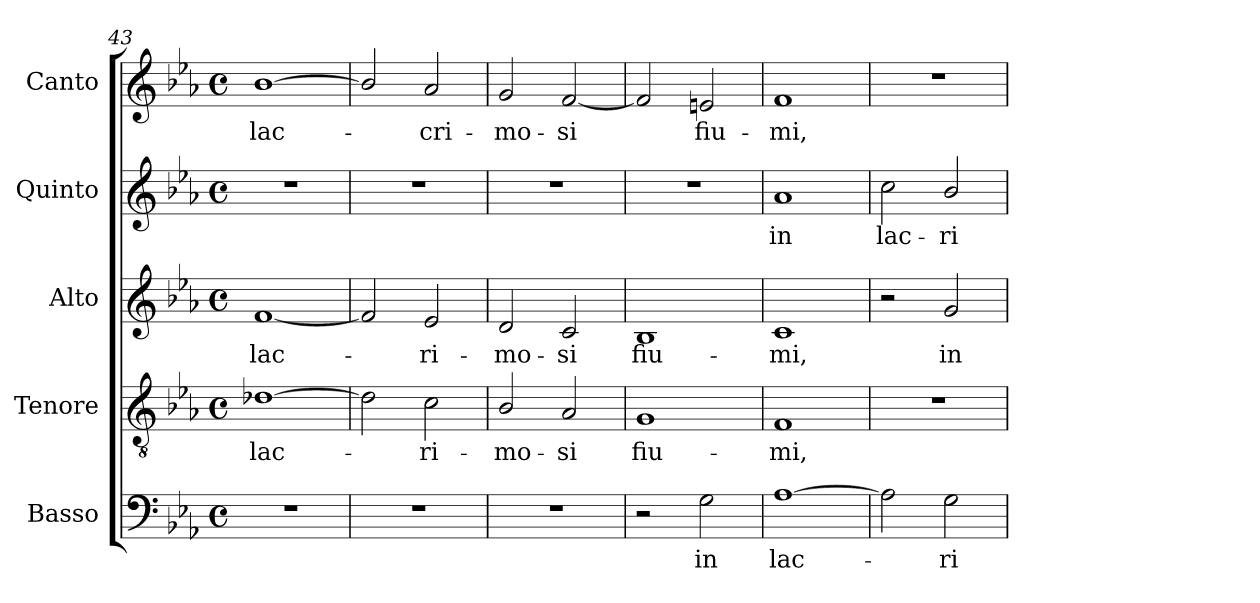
**kern	**text	**kern	**text	**kern	**text	**kern	**text	**kern	**text
*part5	*part5	*part4	*part4	*part3	*part3	*part2	*part2	*part1	*part1
*staff5	*staff5	*staff4	*staff4	*staff3	*staff3	*staff2	*staff2	*staff1	*staff1
*I"Basso	*	*I"Tenore	*	*I"Alto	*	*I"Quinto	*	*I"Canto	*
*I'B.	*	*I'T.	*	*I'A.	*	*	*	*	*
*clefF4	*	*clefGv2	*	*clefG2	*	*clefG2	*	*clefG2	*
*	*	*ITrd7c12	*	*	*	*	*	*	*
*k[b-e-a-]	*	*k[b-e-a-]	*	*k[b-e-a-]	*	*k[b-e-a-]	*	*k[b-e-a-]	*
*E-:	*	*E-:	*	*E-:	*	*E-:	*	*E-:	*
*M4/4	*	*M4/4	*	*M4/4	*	*M4/4	*	*M4/4	*
*met(c)	*	*met(c)	*	*met(c)	*	*met(c)	*	*met(c)	*
=43	=43	=43	=43	=43	=43	=43	=43	=43	=43
!	!	!	!LO:LY:b:color=#000000	!	!	!	!	!	!
!	!	!	!	!	!LO:LY:b:color=#000000	!	!	!	!
!	!	!	!	!	!	!	!	!	!LO:LY:b:color=#000000
1r	.	[>1D-Xi	lac-	[<1fi	lac-	1r	.	[<1b-i	lac-
=44	=44	=44	=44	=44	=44	=44	=44	=44	=44
1r	.	2D-i\]	.	2fi/]	.	1r	.	2b-i/]	.
!	!	!	!LO:LY:b:color=#000000	!	!	!	!	!	!
!	!	!	!	!	!LO:LY:b:color=#000000	!	!	!	!
!	!	!	!	!	!	!	!	!	!LO:LY:b:color=#000000
.	.	2Ci\	-ri-	2e-i/	-ri-	.	.	2a-i/	-cri-
=45	=45	=45	=45	=45	=45	=45	=45	=45	=45
!	!	!	!LO:LY:b:color=#000000	!	!	!	!	!	!
!	!	!	!	!	!LO:LY:b:color=#000000	!	!	!	!
!	!	!	!	!	!	!	!	!	!LO:LY:b:color=#000000
1r	.	2BB-i/	-mo-	2di/	-mo-	1r	.	2gi/	-mo-
!	!	!	!LO:LY:b:color=#000000	!	!	!	!	!	!
!	!	!	!	!	!LO:LY:b:color=#000000	!	!	!	!
!	!	!	!	!	!	!	!	!	!LO:LY:b:color=#000000
.	.	2AA-i/	-si	2ci/	-si	.	.	[<2fi/	-si
!!LO:LB:g=z
=46	=46	=46	=46	=46	=46	=46	=46	=46	=46
!	!	!	!LO:LY:b:color=#000000	!	!	!	!	!	!
!	!	!	!	!	!LO:LY:b:color=#000000	!	!	!	!
2r	.	1GGi	fiu-	1B-i	fiu-	1r	.	2fi/]	.
!	!LO:LY:b:color=#000000	!	!	!	!	!	!	!	!
!	!	!	!	!	!	!	!	!	!LO:LY:b:color=#000000
2Gi\	in	.	.	.	.	.	.	2eni/	fiu-
=47	=47	=47	=47	=47	=47	=47	=47	=47	=47
!	!LO:LY:b:color=#000000	!	!	!	!	!	!	!	!
!	!	!	!LO:LY:b:color=#000000	!	!	!	!	!	!
!	!	!	!	!	!LO:LY:b:color=#000000	!	!	!	!
!	!	!	!	!	!	!	!LO:LY:b:color=#000000	!	!
!	!	!	!	!	!	!	!	!	!LO:LY:b:color=#000000
[>1A-i	lac-	1FFi	-mi,	1ci	-mi,	1a-i	in	1fi	-mi,
=48	=48	=48	=48	=48	=48	=48	=48	=48	=48
!	!	!	!	!	!	!	!LO:LY:b:color=#000000	!	!
2A-i\]	.	1r	.	2r	.	2cci\	lac-	1r	.
!	!LO:LY:b:color=#000000	!	!	!	!	!	!	!	!
!	!	!	!	!	!LO:LY:b:color=#000000	!	!	!	!
!	!	!	!	!	!	!	!LO:LY:b:color=#000000	!	!
2Gi\	-ri-	.	.	2gi/	in	2b-i/	-ri-	.	.
=	=	=	=	=	=	=	=	=	=
*-	*-	*-	*-	*-	*-	*-	*-	*-	*-
